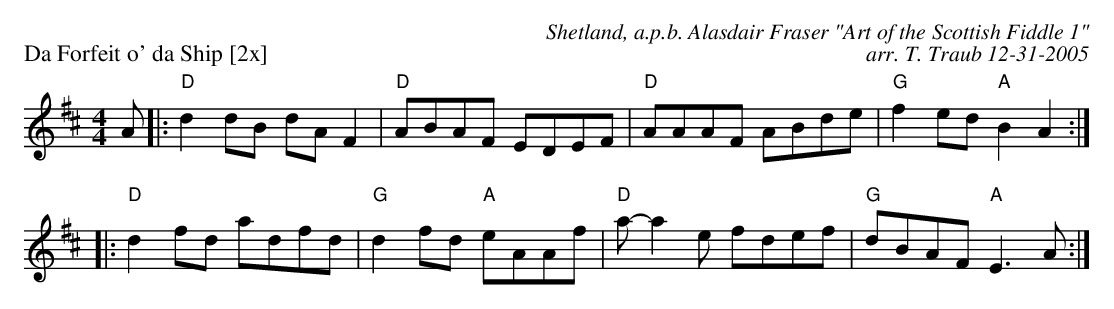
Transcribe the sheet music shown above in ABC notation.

X:1
P: Da Forfeit o' da Ship [2x]
C: Shetland, a.p.b. Alasdair Fraser "Art of the Scottish Fiddle 1"
C: arr. T. Traub 12-31-2005
K: D
M: 4/4
L: 1/8
A |: "D"d2 dB dA F2|"D"ABAF EDEF|"D"AAAF ABde|"G"f2 ed "A"B2 A2 :|
|: "D"d2 fd adfd|"G"d2 fd "A"eAAf|"D"a-a2 e fdef|"G"dBAF "A"E3 A :|
